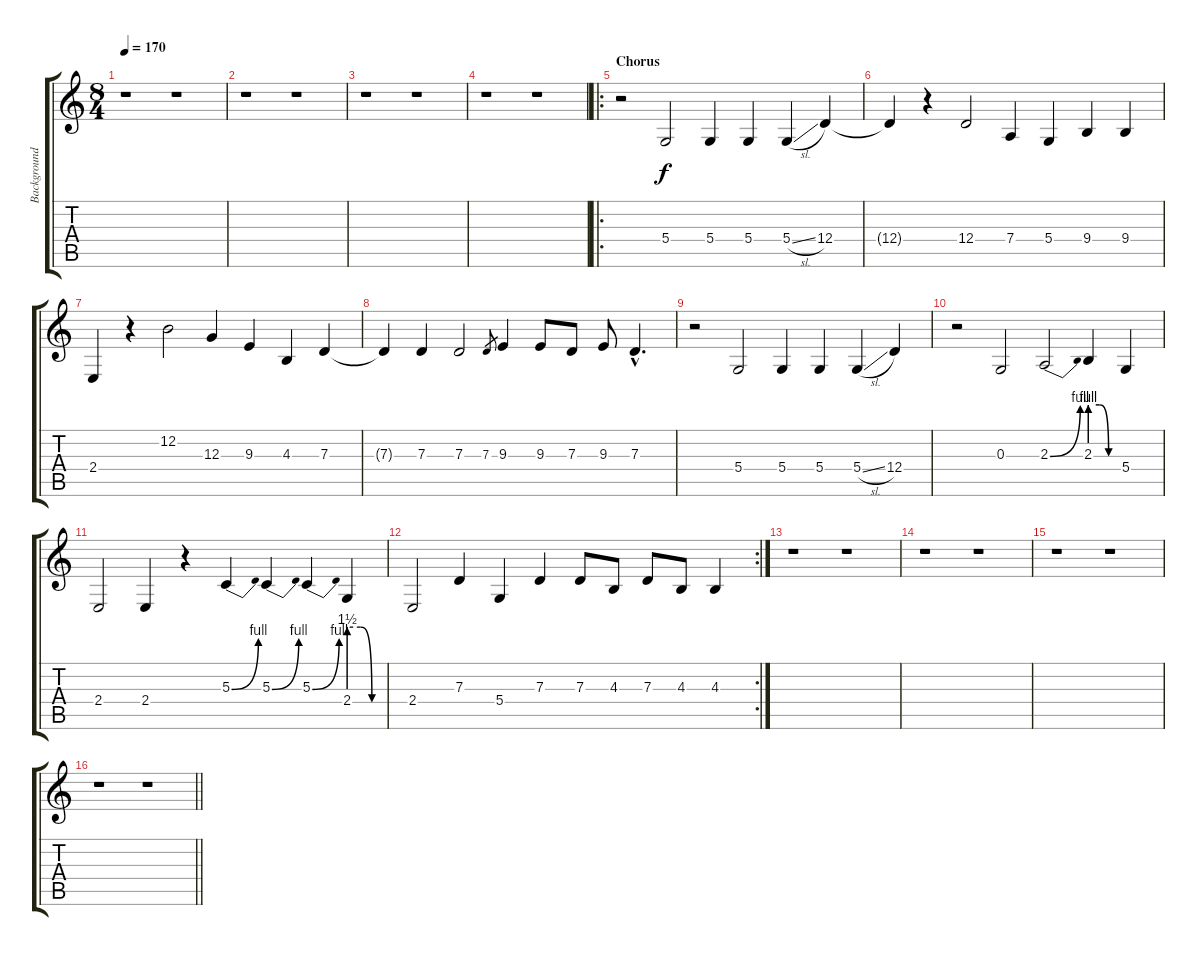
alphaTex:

\track ("Background" "Background") {instrument recorder}
\staff {score tabs}
\tuning (E4 B3 G3 D3 A2 E2) {hide}
\ts (8 4)
\tempo 170
\clef g2
\ks c
r.1{dy f} r.1 |
r.1 r.1 |
r.1 r.1 |
r.1 r.1 |
\ro
\section ("" "Chorus")
r.2{volume 10 instrument overdrivenguitar} 5.4.2 5.4.4 5.4.4 5.4{sl}.4 12.4.4 |
12.4{t}.4 r.4 12.4.2 7.4.4 5.4.4 9.4.4 9.4.4 |
2.4.4 r.4 12.2.2 12.3.4 9.3.4 4.3.4 7.3.4 |
7.3{t}.4 7.3.4 7.3.2 7.3.8{gr} 9.3.4 9.3.8 7.3.8 9.3.8 7.3{hac}.4{d} |
r.2 5.4.2 5.4.4 5.4.4 5.4{sl}.4 12.4.4 |
r.2 0.3.2 2.3{be (bend 0 0 60 4)}.2 2.3{be (custom 0 4 20 4 40 0 60 0)}.4 5.4.4 |
2.4.2 2.4.4 r.4 5.3{be (bend 0 0 60 4)}.4 5.3{be (bend 0 0 60 4)}.4 5.3{be (bend 0 0 60 4)}.4 2.4{be (custom 0 6 20 6 40 0 60 0)}.4 |
\rc 2
2.4.2 7.3.4 5.4.4 7.3.4 7.3.8 4.3.8 7.3.8 4.3.8 4.3.4 |
r.1 r.1 |
r.1 r.1 |
r.1 r.1 |
\barLineRight lightlight
r.1 r.1
